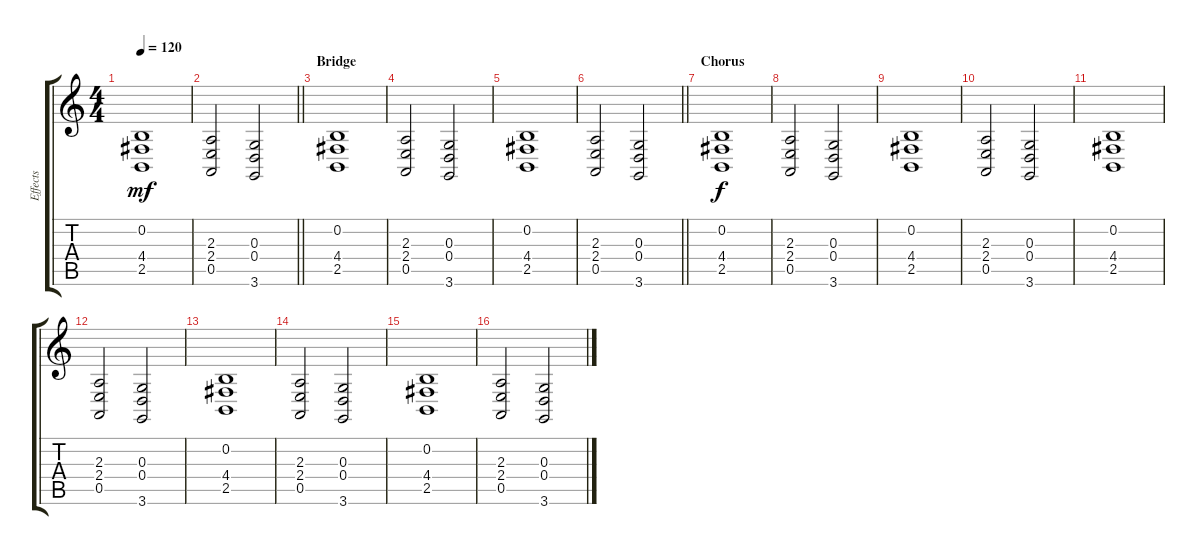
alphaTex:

\track ("Effects" "Effects") {instrument stringensemble1}
\staff {score tabs}
\tuning (E4 B3 G3 D3 A2 E2) {hide}
\ts (4 4)
\tempo 120
\clef g2
\ks c
(0.2 4.4 2.5).1{dy mf} |
\barLineRight lightlight
(2.3 2.4 0.5).2 (0.3 0.4 3.6).2 |
\section ("" "Bridge")
(0.2 4.4 2.5).1 |
(2.3 2.4 0.5).2 (0.3 0.4 3.6).2 |
(0.2 4.4 2.5).1 |
\barLineRight lightlight
(2.3 2.4 0.5).2 (0.3 0.4 3.6).2 |
\section ("" "Chorus")
(0.2 4.4 2.5).1{dy f} |
(2.3 2.4 0.5).2 (0.3 0.4 3.6).2 |
(0.2 4.4 2.5).1 |
(2.3 2.4 0.5).2 (0.3 0.4 3.6).2 |
(0.2 4.4 2.5).1 |
(2.3 2.4 0.5).2 (0.3 0.4 3.6).2 |
(0.2 4.4 2.5).1 |
(2.3 2.4 0.5).2 (0.3 0.4 3.6).2 |
(0.2 4.4 2.5).1 |
(2.3 2.4 0.5).2 (0.3 0.4 3.6).2
